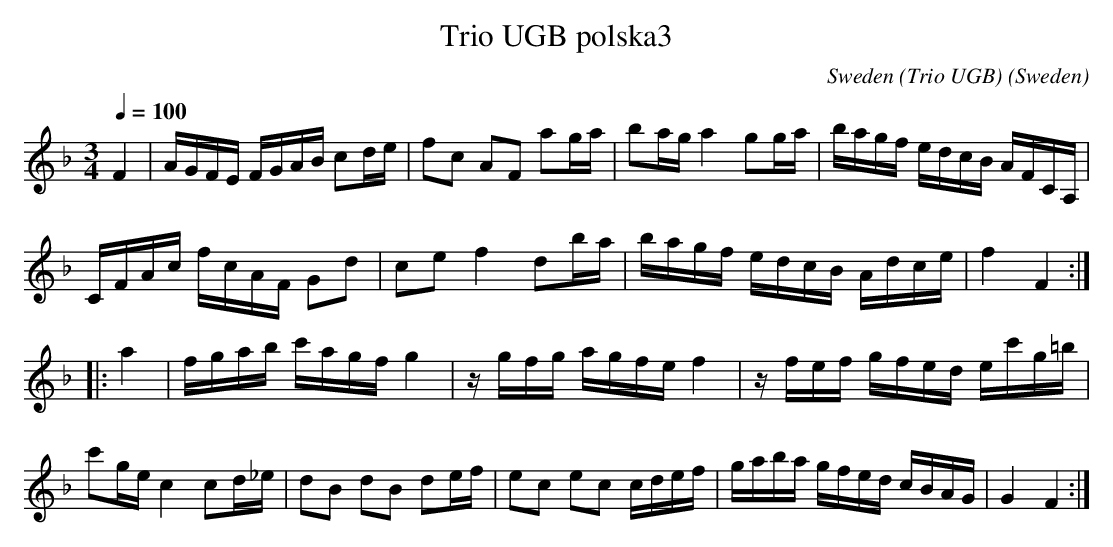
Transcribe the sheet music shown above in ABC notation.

X:1
T:Trio UGB polska3
C:Sweden (Trio UGB)
L:1/8
M:3/4
O:Sweden
Q:1/4=100
K:F
F2|A/2G/2F/2E/2 F/2G/2A/2B/2 cd/2e/2|fc AF ag/2a/2|ba/2g/2 a2gg/2a/2|b/2a/2g/2f/2 e/2d/2c/2B/2 A/2F/2C/2A,/2|
C/2F/2A/2c/2 f/2c/2A/2F/2 Gd|ce f2db/2a/2|b/2a/2g/2f/2 e/2d/2c/2B/2 A/2d/2c/2e/2|f2F2:|
|:a2|f/2g/2a/2b/2 c'/2a/2g/2f/2 g2|z/2g/2f/2g/2 a/2g/2f/2e/2 f2|z/2f/2e/2f/2 g/2f/2e/2d/2 e/2c'/2g/2=b/2|
c'g/2e/2 c2cd/2_e/2|dB dB de/2f/2|ec ec c/2d/2e/2f/2|g/2a/2b/2a/2 g/2f/2e/2d/2 c/2B/2A/2G/2|G2F2:|
